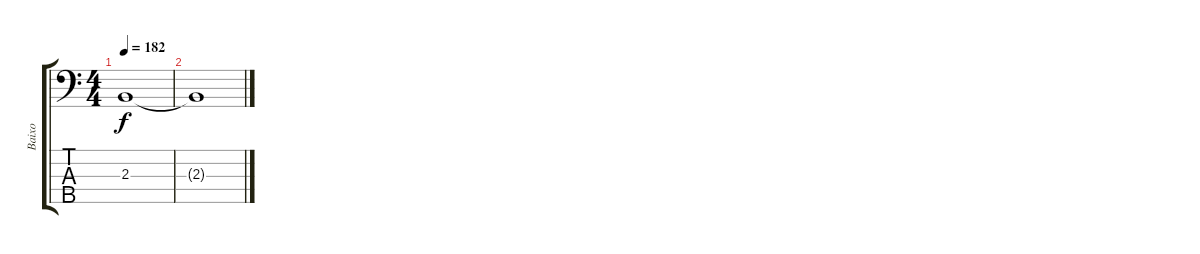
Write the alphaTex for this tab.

\track ("Baixo" "Baixo") {instrument electricbassfinger}
\staff {score tabs}
\tuning (G2 D2 A1 E1 B0) {hide}
\ts (4 4)
\tempo 182
\clef f4
\ks c
2.3.1{dy f} |
2.3{t}.1
